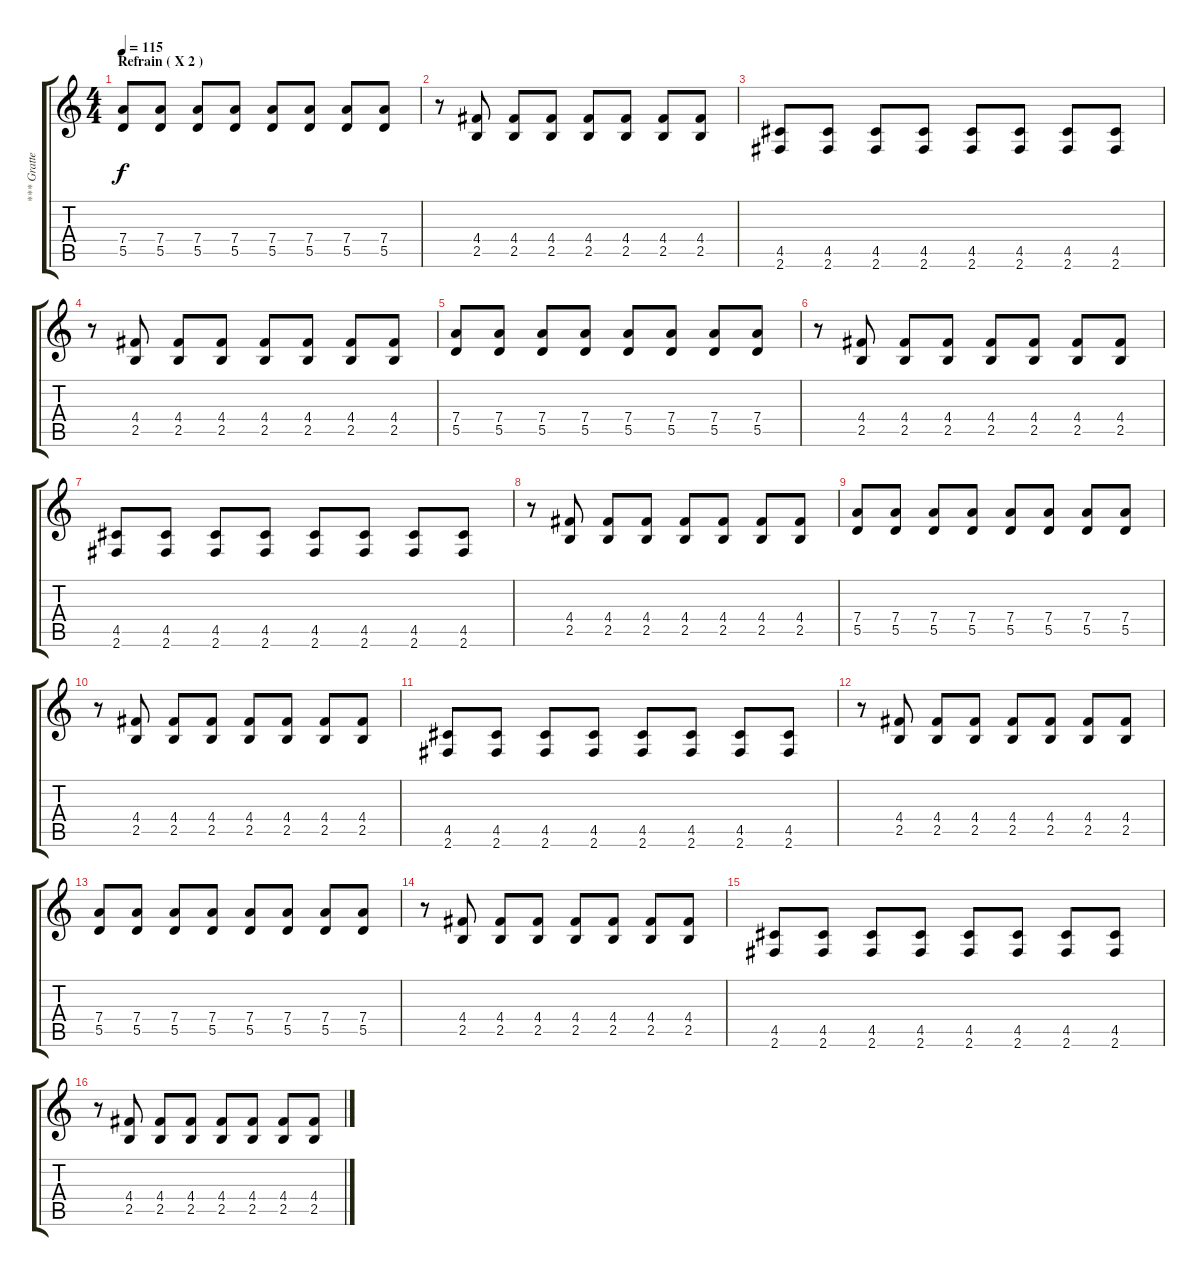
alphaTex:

\track ("*** Gratte  Disto ***" "*** Gratte") {instrument overdrivenguitar}
\staff {score tabs}
\tuning (E4 B3 G3 D3 A2 E2) {hide}
\ts (4 4)
\section ("" "Refrain ( X 2 )")
\tempo 115
\clef g2
\ks c
(7.4 5.5).8{dy f volume 11} (7.4 5.5).8 (7.4 5.5).8 (7.4 5.5).8 (7.4 5.5).8 (7.4 5.5).8 (7.4 5.5).8 (7.4 5.5).8 |
r.8 (4.4 2.5).8 (4.4 2.5).8 (4.4 2.5).8 (4.4 2.5).8 (4.4 2.5).8 (4.4 2.5).8 (4.4 2.5).8 |
(4.5 2.6).8 (4.5 2.6).8 (4.5 2.6).8 (4.5 2.6).8 (4.5 2.6).8 (4.5 2.6).8 (4.5 2.6).8 (4.5 2.6).8 |
r.8 (4.4 2.5).8 (4.4 2.5).8 (4.4 2.5).8 (4.4 2.5).8 (4.4 2.5).8 (4.4 2.5).8 (4.4 2.5).8 |
(7.4 5.5).8 (7.4 5.5).8 (7.4 5.5).8 (7.4 5.5).8 (7.4 5.5).8 (7.4 5.5).8 (7.4 5.5).8 (7.4 5.5).8 |
r.8 (4.4 2.5).8 (4.4 2.5).8 (4.4 2.5).8 (4.4 2.5).8 (4.4 2.5).8 (4.4 2.5).8 (4.4 2.5).8 |
(4.5 2.6).8 (4.5 2.6).8 (4.5 2.6).8 (4.5 2.6).8 (4.5 2.6).8 (4.5 2.6).8 (4.5 2.6).8 (4.5 2.6).8 |
r.8 (4.4 2.5).8 (4.4 2.5).8 (4.4 2.5).8 (4.4 2.5).8 (4.4 2.5).8 (4.4 2.5).8 (4.4 2.5).8 |
(7.4 5.5).8 (7.4 5.5).8 (7.4 5.5).8 (7.4 5.5).8 (7.4 5.5).8 (7.4 5.5).8 (7.4 5.5).8 (7.4 5.5).8 |
r.8 (4.4 2.5).8 (4.4 2.5).8 (4.4 2.5).8 (4.4 2.5).8 (4.4 2.5).8 (4.4 2.5).8 (4.4 2.5).8 |
(4.5 2.6).8 (4.5 2.6).8 (4.5 2.6).8 (4.5 2.6).8 (4.5 2.6).8 (4.5 2.6).8 (4.5 2.6).8 (4.5 2.6).8 |
r.8 (4.4 2.5).8 (4.4 2.5).8 (4.4 2.5).8 (4.4 2.5).8 (4.4 2.5).8 (4.4 2.5).8 (4.4 2.5).8 |
(7.4 5.5).8 (7.4 5.5).8 (7.4 5.5).8 (7.4 5.5).8 (7.4 5.5).8 (7.4 5.5).8 (7.4 5.5).8 (7.4 5.5).8 |
r.8 (4.4 2.5).8 (4.4 2.5).8 (4.4 2.5).8 (4.4 2.5).8 (4.4 2.5).8 (4.4 2.5).8 (4.4 2.5).8 |
(4.5 2.6).8 (4.5 2.6).8 (4.5 2.6).8 (4.5 2.6).8 (4.5 2.6).8 (4.5 2.6).8 (4.5 2.6).8 (4.5 2.6).8 |
r.8 (4.4 2.5).8 (4.4 2.5).8 (4.4 2.5).8 (4.4 2.5).8 (4.4 2.5).8 (4.4 2.5).8 (4.4 2.5).8
